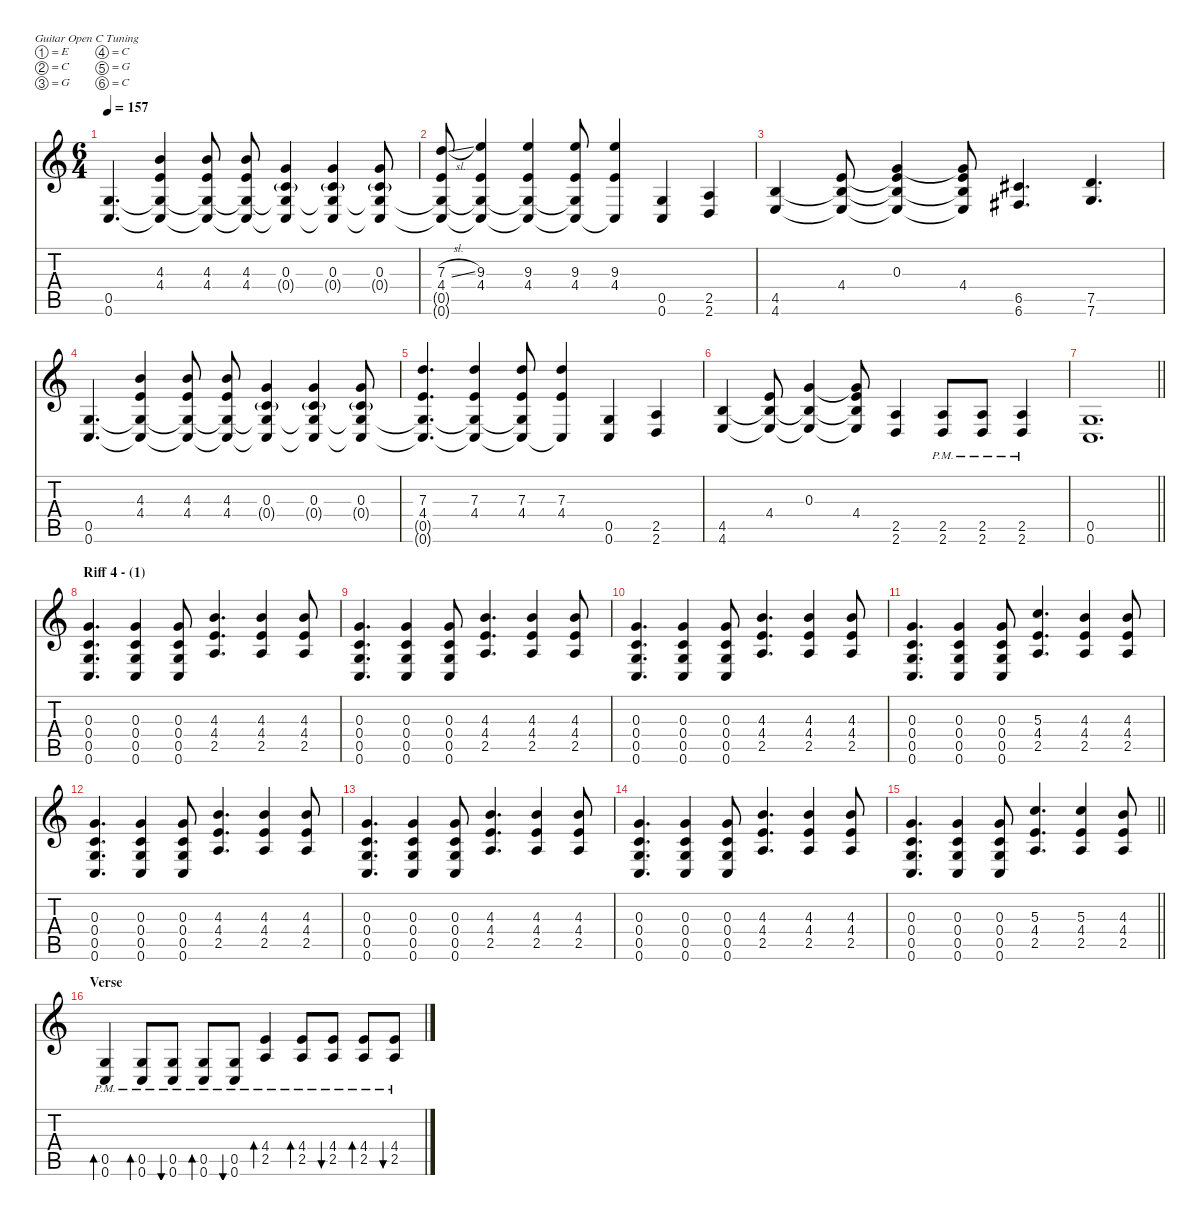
\defaultSystemsLayout 4
\hideDynamics
\bracketExtendMode nobrackets
\singleTrackTrackNamePolicy hidden
\multiTrackTrackNamePolicy hidden
\firstSystemTrackNameMode fullname
\firstSystemTrackNameOrientation horizontal
\otherSystemsTrackNameOrientation horizontal
\track ("Rythm" "dist.guit.") {defaultSystemsLayout 4 mute instrument distortionguitar}
\staff {score tabs}
\tuning (E4 C4 G3 C3 G2 C2)
\ts (6 4)
\tempo 157
\clef g2
\ks c
(0.5 0.6).4{d dy f beam Up} (4.3 4.4 0.5{t} 0.6{t}).4{beam Up} (4.3 4.4 0.5{t} 0.6{t}).8{beam Up} (4.3 4.4 0.5{t} 0.6{t}).8{beam Up} (0.3 0.4{g} 0.5{t} 0.6{t}).4{beam Up} (0.3 0.4{g} 0.5{t} 0.6{t}).4{beam Up} (0.3 0.4{g} 0.5{t} 0.6{t}).8{beam Up} |
(7.3{sl} 4.4 0.5{t} 0.6{t}).8{beam Up} (9.3 4.4 0.5{t} 0.6{t}).4{beam Up} (9.3 4.4 0.5{t} 0.6{t}).4{beam Up} (9.3 4.4 0.5{t} 0.6{t}).8{beam Up} (9.3 4.4 0.6{t}).4{beam Up} (0.5 0.6).4{beam Up} (2.5 2.6).4{beam Up} |
(4.5 4.6).4{beam Up} (4.4 4.5{t} 4.6{t}).8{beam Up} (0.3 4.4{t} 4.5{t} 4.6{t}).4{beam Up} (0.3{t} 4.4 4.5{t} 4.6{t}).8{beam Up} (6.5{acc #} 6.6{acc #}).4{d beam Up} (7.5 7.6).4{d beam Up} |
(0.5 0.6).4{d beam Up} (4.3 4.4 0.5{t} 0.6{t}).4{beam Up} (4.3 4.4 0.5{t} 0.6{t}).8{beam Up} (4.3 4.4 0.5{t} 0.6{t}).8{beam Up} (0.3 0.4{g} 0.5{t} 0.6{t}).4{beam Up} (0.3 0.4{g} 0.5{t} 0.6{t}).4{beam Up} (0.3 0.4{g} 0.5{t} 0.6{t}).8{beam Up} |
(7.3 4.4 0.5{t} 0.6{t}).4{d beam Up} (7.3 4.4 0.5{t} 0.6{t}).4{beam Up} (7.3 4.4 0.5{t} 0.6{t}).8{beam Up} (7.3 4.4 0.6{t}).4{beam Up} (0.5 0.6).4{beam Up} (2.5 2.6).4{beam Up} |
(4.5 4.6).4{beam Up} (4.4 4.5{t} 4.6{t}).8{beam Up} (0.3 4.5{t} 4.6{t}).4{beam Up} (0.3{t} 4.4 4.5{t} 4.6{t}).8{beam Up} (2.5 2.6).4{beam Up} (2.5{pm} 2.6{pm}).8{beam Up} (2.5{pm} 2.6{pm}).8{beam Up} (2.5{pm} 2.6{pm}).4{beam Up} |
\barLineRight lightlight
(0.5 0.6).1{d beam Up} |
\section ("" "Riff 4 - (1)")
(0.3 0.4 0.5 0.6).4{d beam Up} (0.3 0.4 0.5 0.6).4{beam Up} (0.3 0.4 0.5 0.6).8{beam Up} (4.3 4.4 2.5).4{d beam Up} (4.3 4.4 2.5).4{beam Up} (4.3 4.4 2.5).8{beam Up} |
(0.3 0.4 0.5 0.6).4{d beam Up} (0.3 0.4 0.5 0.6).4{beam Up} (0.3 0.4 0.5 0.6).8{beam Up} (4.3 4.4 2.5).4{d beam Up} (4.3 4.4 2.5).4{beam Up} (4.3 4.4 2.5).8{beam Up} |
(0.3 0.4 0.5 0.6).4{d beam Up} (0.3 0.4 0.5 0.6).4{beam Up} (0.3 0.4 0.5 0.6).8{beam Up} (4.3 4.4 2.5).4{d beam Up} (4.3 4.4 2.5).4{beam Up} (4.3 4.4 2.5).8{beam Up} |
(0.3 0.4 0.5 0.6).4{d beam Up} (0.3 0.4 0.5 0.6).4{beam Up} (0.3 0.4 0.5 0.6).8{beam Up} (5.3 4.4 2.5).4{d beam Up} (4.3 4.4 2.5).4{beam Up} (4.3 4.4 2.5).8{beam Up} |
(0.3 0.4 0.5 0.6).4{d beam Up} (0.3 0.4 0.5 0.6).4{beam Up} (0.3 0.4 0.5 0.6).8{beam Up} (4.3 4.4 2.5).4{d beam Up} (4.3 4.4 2.5).4{beam Up} (4.3 4.4 2.5).8{beam Up} |
(0.3 0.4 0.5 0.6).4{d beam Up} (0.3 0.4 0.5 0.6).4{beam Up} (0.3 0.4 0.5 0.6).8{beam Up} (4.3 4.4 2.5).4{d beam Up} (4.3 4.4 2.5).4{beam Up} (4.3 4.4 2.5).8{beam Up} |
(0.3 0.4 0.5 0.6).4{d beam Up} (0.3 0.4 0.5 0.6).4{beam Up} (0.3 0.4 0.5 0.6).8{beam Up} (4.3 4.4 2.5).4{d beam Up} (4.3 4.4 2.5).4{beam Up} (4.3 4.4 2.5).8{beam Up} |
\barLineRight lightlight
(0.3 0.4 0.5 0.6).4{d beam Up} (0.3 0.4 0.5 0.6).4{beam Up} (0.3 0.4 0.5 0.6).8{beam Up} (5.3 4.4 2.5).4{d beam Up} (5.3 4.4 2.5).4{beam Up} (4.3 4.4 2.5).8{beam Up} |
\section ("" "Verse")
(0.5{pm} 0.6{pm}).4{bd 120 beam Up} (0.5{pm} 0.6{pm}).8{bd 120 beam Up} (0.5{pm} 0.6{pm}).8{bu 120 beam Up} (0.5{pm} 0.6{pm}).8{bd 120 beam Up} (0.5{pm} 0.6{pm}).8{bu 120 beam Up} (4.4{pm} 2.5{pm}).4{bd 120 beam Up} (4.4{pm} 2.5{pm}).8{bd 120 beam Up} (4.4{pm} 2.5{pm}).8{bu 120 beam Up} (4.4{pm} 2.5{pm}).8{bd 120 beam Up} (4.4{pm} 2.5{pm}).8{bu 120 beam Up}
